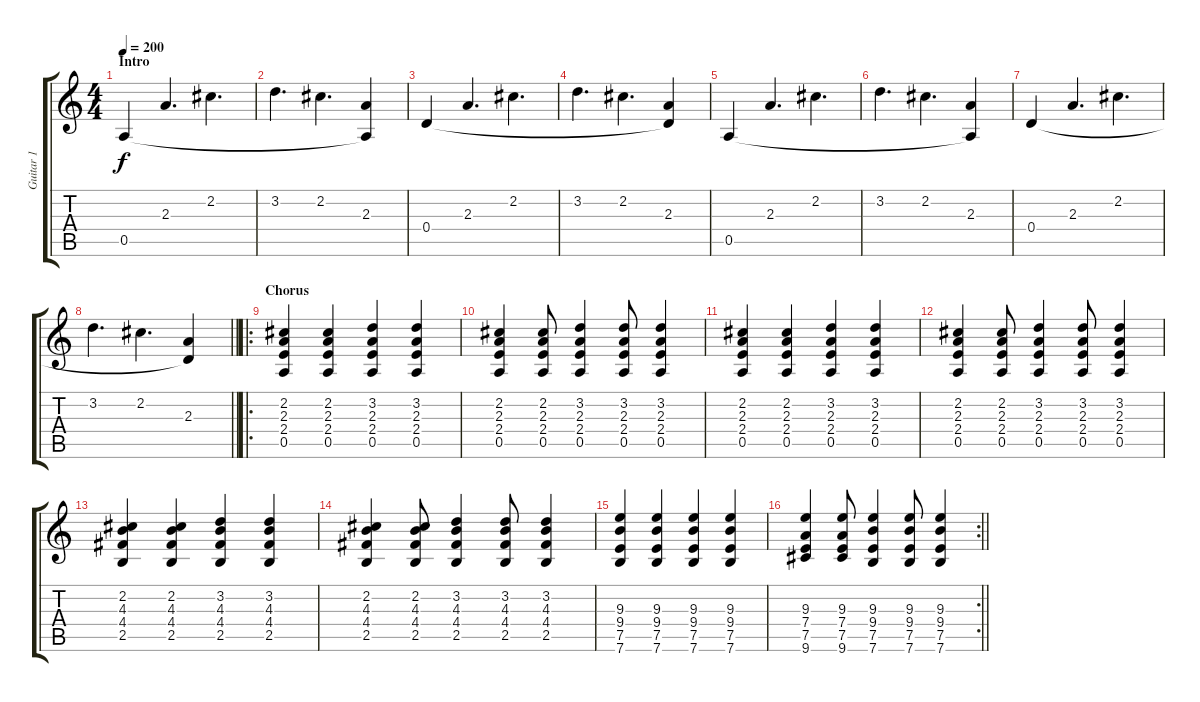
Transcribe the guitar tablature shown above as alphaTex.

\track ("Guitar 1" "Guitar 1") {instrument distortionguitar}
\staff {score tabs}
\tuning (E4 B3 G3 D3 A2 E2) {hide}
\ts (4 4)
\section ("" "Intro")
\tempo 200
\clef g2
\ks c
0.5.4{dy f instrument distortionguitar} 2.3.4{d} 2.2.4{d} |
3.2.4{d} 2.2.4{d} (2.3 0.5{t}).4 |
0.4.4 2.3.4{d} 2.2.4{d} |
3.2.4{d} 2.2.4{d} (2.3 0.4{t}).4 |
0.5.4 2.3.4{d} 2.2.4{d} |
3.2.4{d} 2.2.4{d} (2.3 0.5{t}).4 |
0.4.4 2.3.4{d} 2.2.4{d} |
\barLineRight lightlight
3.2.4{d} 2.2.4{d} (2.3 0.4{t}).4 |
\ro
\section ("" "Chorus")
(2.2 2.3 2.4 0.5).4 (2.2 2.3 2.4 0.5).4 (3.2 2.3 2.4 0.5).4 (3.2 2.3 2.4 0.5).4 |
(2.2 2.3 2.4 0.5).4 (2.2 2.3 2.4 0.5).8 (3.2 2.3 2.4 0.5).4 (3.2 2.3 2.4 0.5).8 (3.2 2.3 2.4 0.5).4 |
(2.2 2.3 2.4 0.5).4 (2.2 2.3 2.4 0.5).4 (3.2 2.3 2.4 0.5).4 (3.2 2.3 2.4 0.5).4 |
(2.2 2.3 2.4 0.5).4 (2.2 2.3 2.4 0.5).8 (3.2 2.3 2.4 0.5).4 (3.2 2.3 2.4 0.5).8 (3.2 2.3 2.4 0.5).4 |
(2.2 4.3 4.4 2.5).4 (2.2 4.3 4.4 2.5).4 (3.2 4.3 4.4 2.5).4 (3.2 4.3 4.4 2.5).4 |
(2.2 4.3 4.4 2.5).4 (2.2 4.3 4.4 2.5).8 (3.2 4.3 4.4 2.5).4 (3.2 4.3 4.4 2.5).8 (3.2 4.3 4.4 2.5).4 |
(9.3 9.4 7.5 7.6).4 (9.3 9.4 7.5 7.6).4 (9.3 9.4 7.5 7.6).4 (9.3 9.4 7.5 7.6).4 |
\rc 2
\barLineRight lightlight
(9.3 7.4 7.5 9.6).4 (9.3 7.4 7.5 9.6).8 (9.3 9.4 7.5 7.6).4 (9.3 9.4 7.5 7.6).8 (9.3 9.4 7.5 7.6).4
